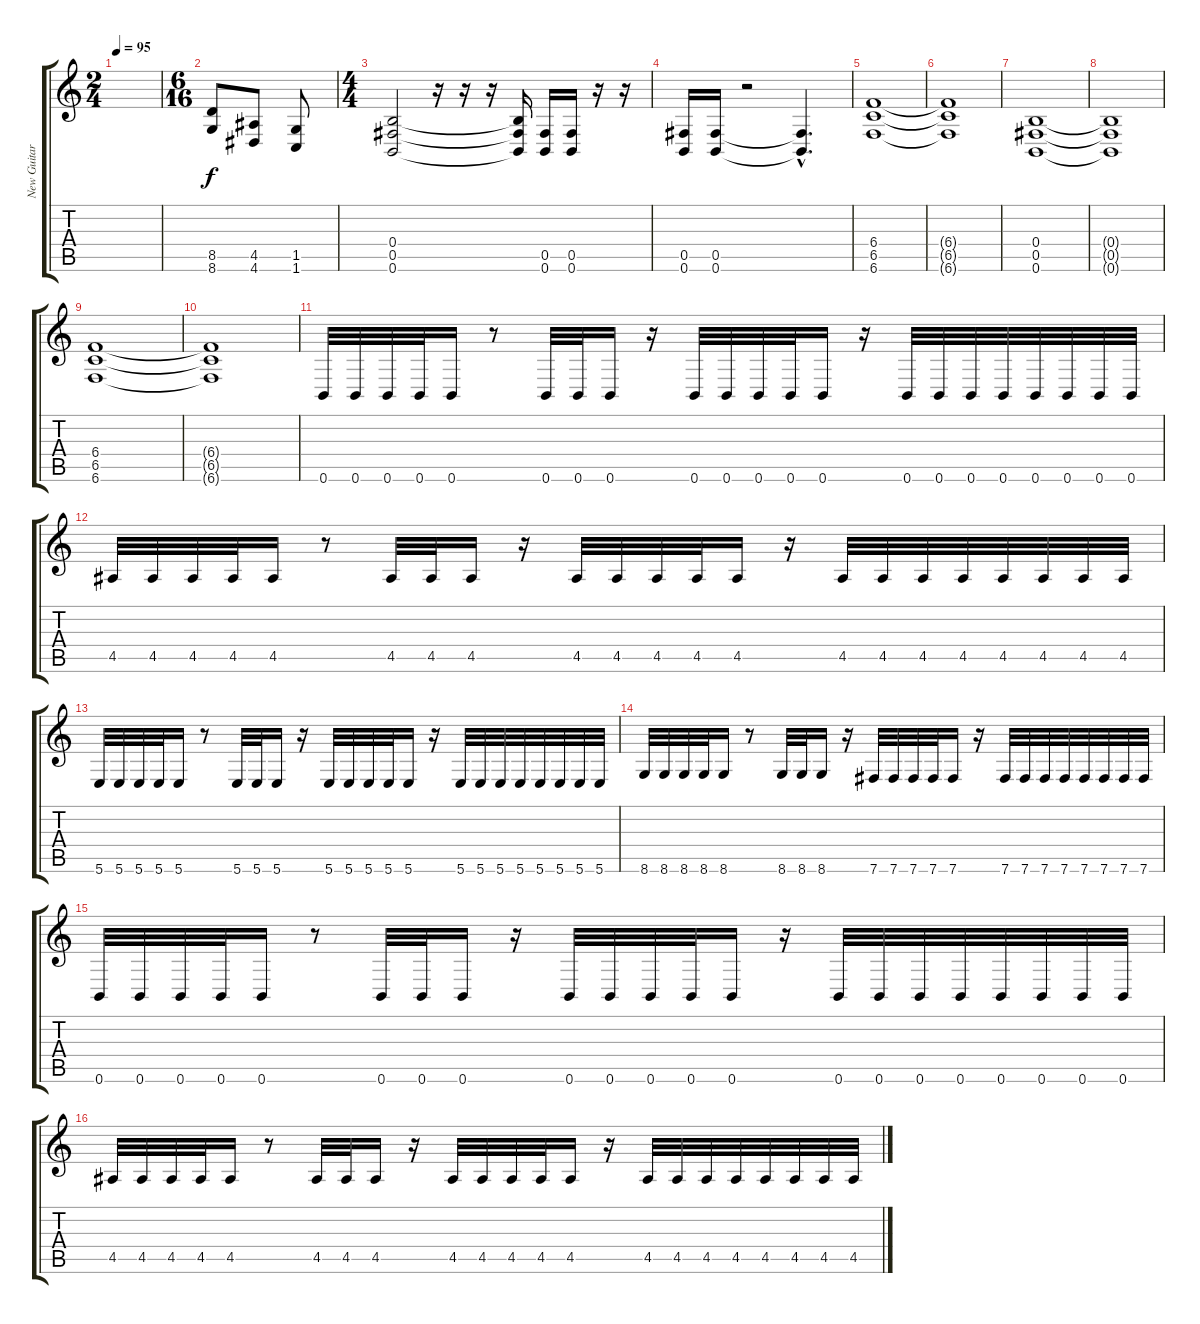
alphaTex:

\track ("New Guitar" "New Guitar") {instrument overdrivenguitar}
\staff {score tabs}
\tuning (Db4 Ab3 E3 B2 Gb2 B1) {hide}
\ts (2 4)
\tempo 95
\clef g2
\ks c
|
\ts (6 16)
(8.5 8.6).8 (4.5 4.6).8 (1.5 1.6).8 |
\ts (4 4)
(0.4 0.5 0.6).2 r.16 r.16 r.16 (0.4{t} 0.5{t} 0.6{t}).16 (0.5 0.6).16 (0.5 0.6).16 r.16 r.16 |
(0.5 0.6).16 (0.5 0.6).16 r.2 (0.5{hac t} 0.6{hac t}).4{d} |
(6.4 6.5 6.6).1 |
(6.4{t} 6.5{t} 6.6{t}).1 |
(0.4 0.5 0.6).1 |
(0.4{t} 0.5{t} 0.6{t}).1 |
(6.4 6.5 6.6).1 |
(6.4{t} 6.5{t} 6.6{t}).1 |
0.6.32 0.6.32 0.6.32 0.6.32 0.6.16 r.8 0.6.32 0.6.32 0.6.16 r.16 0.6.32 0.6.32 0.6.32 0.6.32 0.6.16 r.16 0.6.32 0.6.32 0.6.32 0.6.32 0.6.32 0.6.32 0.6.32 0.6.32 |
4.5.32 4.5.32 4.5.32 4.5.32 4.5.16 r.8 4.5.32 4.5.32 4.5.16 r.16 4.5.32 4.5.32 4.5.32 4.5.32 4.5.16 r.16 4.5.32 4.5.32 4.5.32 4.5.32 4.5.32 4.5.32 4.5.32 4.5.32 |
5.6.32 5.6.32 5.6.32 5.6.32 5.6.16 r.8 5.6.32 5.6.32 5.6.16 r.16 5.6.32 5.6.32 5.6.32 5.6.32 5.6.16 r.16 5.6.32 5.6.32 5.6.32 5.6.32 5.6.32 5.6.32 5.6.32 5.6.32 |
8.6.32 8.6.32 8.6.32 8.6.32 8.6.16 r.8 8.6.32 8.6.32 8.6.16 r.16 7.6.32 7.6.32 7.6.32 7.6.32 7.6.16 r.16 7.6.32 7.6.32 7.6.32 7.6.32 7.6.32 7.6.32 7.6.32 7.6.32 |
0.6.32 0.6.32 0.6.32 0.6.32 0.6.16 r.8 0.6.32 0.6.32 0.6.16 r.16 0.6.32 0.6.32 0.6.32 0.6.32 0.6.16 r.16 0.6.32 0.6.32 0.6.32 0.6.32 0.6.32 0.6.32 0.6.32 0.6.32 |
4.5.32 4.5.32 4.5.32 4.5.32 4.5.16 r.8 4.5.32 4.5.32 4.5.16 r.16 4.5.32 4.5.32 4.5.32 4.5.32 4.5.16 r.16 4.5.32 4.5.32 4.5.32 4.5.32 4.5.32 4.5.32 4.5.32 4.5.32
